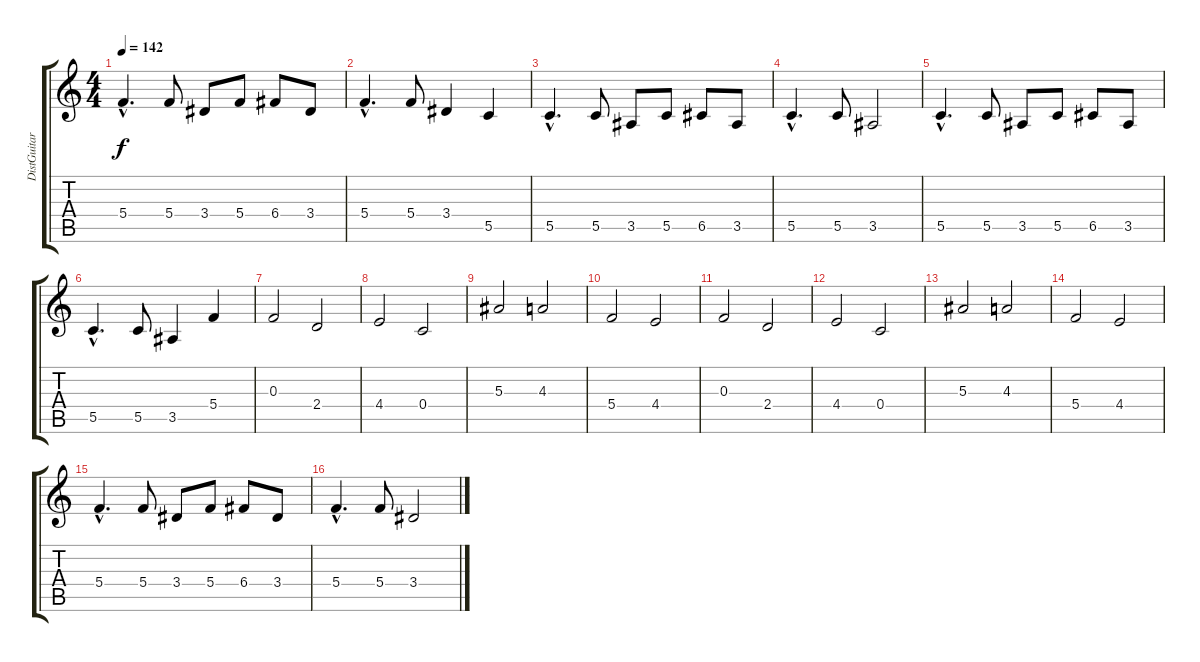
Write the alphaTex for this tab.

\track ("DistGuitar2" "DistGuitar") {instrument distortionguitar}
\staff {score tabs}
\tuning (D4 A3 F3 C3 G2 D2) {hide}
\ts (4 4)
\tempo 142
\clef g2
\ks c
5.4{hac}.4{d dy f} 5.4.8 3.4.8 5.4.8 6.4.8 3.4.8 |
5.4{hac}.4{d} 5.4.8 3.4.4 5.5.4 |
5.5{hac}.4{d} 5.5.8 3.5.8 5.5.8 6.5.8 3.5.8 |
5.5{hac}.4{d} 5.5.8 3.5.2 |
5.5{hac}.4{d} 5.5.8 3.5.8 5.5.8 6.5.8 3.5.8 |
5.5{hac}.4{d} 5.5.8 3.5.4 5.4.4 |
0.3.2 2.4.2 |
4.4.2 0.4.2 |
5.3.2 4.3.2 |
5.4.2 4.4.2 |
0.3.2 2.4.2 |
4.4.2 0.4.2 |
5.3.2 4.3.2 |
5.4.2 4.4.2 |
5.4{hac}.4{d} 5.4.8 3.4.8 5.4.8 6.4.8 3.4.8 |
5.4{hac}.4{d} 5.4.8 3.4.2
